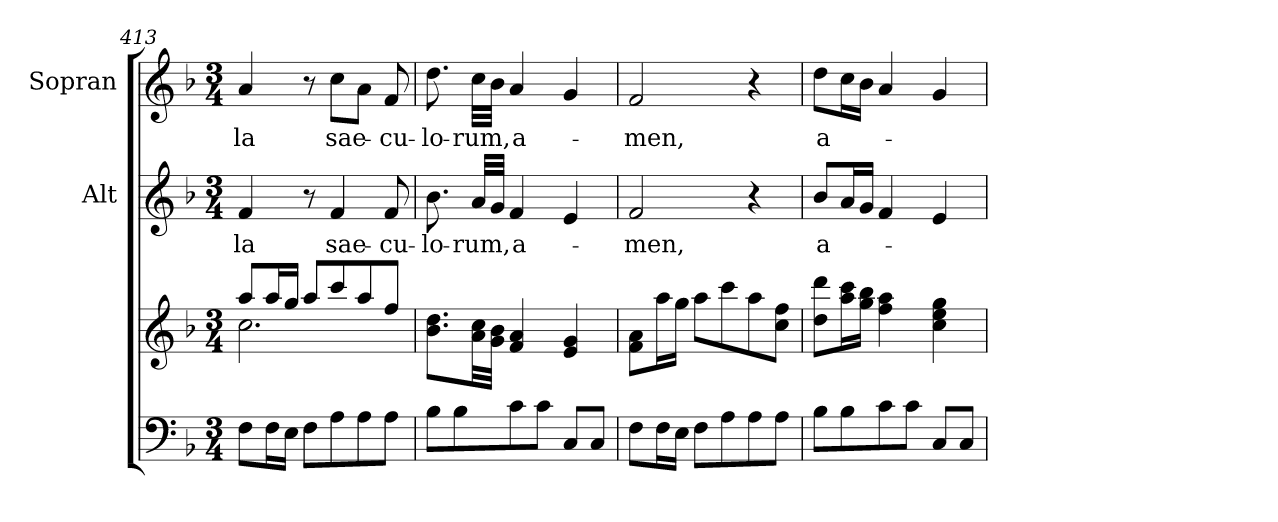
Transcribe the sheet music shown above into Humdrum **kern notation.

**kern	**kern	**kern	**text	**kern	**text
*part3	*part3	*part2	*part2	*part1	*part1
*staff4	*staff3	*staff2	*staff2	*staff1	*staff1
*	*	*I"Alt	*	*I"Sopran	*
*	*	*I'A.	*	*I'S.	*
*clefF4	*clefG2	*clefG2	*	*clefG2	*
*k[b-]	*k[b-]	*k[b-]	*	*k[b-]	*
*F:	*F:	*F:	*	*F:	*
*M3/4	*M3/4	*M3/4	*	*M3/4	*
=413	=413	=413	=413	=413	=413
*	*^	*	*	*	*
!	!	!	!	!LO:LY:b	!	!LO:LY:b
8F\L	8aa/L	2.cc\	4f/	-la	4a/	-la
16F\L	16aa/L	.	.	.	.	.
16E\JJ	16gg/JJ	.	.	.	.	.
8F\L	8aa/L	.	8r	.	8r	.
!	!	!	!	!LO:LY:b	!	!LO:LY:b
8A\	8ccc/	.	4f/	sae-	8cc\L	sae-
8A\	8aa/	.	.	.	8a\J	.
!	!	!	!	!LO:LY:b	!	!LO:LY:b
8A\J	8ff/J	.	8f/	-cu-	8f/	-cu-
*	*v	*v	*	*	*	*
!!LO:LB:g=z
=414	=414	=414	=414	=414	=414
!	!	!	!LO:LY:b	!	!LO:LY:b
8B-\L	8.b-\ 8.dd\L	8.b-\	-lo-	8.dd\	-lo-
8B-\	.	.	.	.	.
!	!	!	!LO:LY:b	!	!LO:LY:b
.	32a\ 32cc\LL	32a/LLL	-rum,	32cc\LLL	-rum,
.	32g\ 32b-\JJJ	32g/JJJ	.	32b-\JJJ	.
!	!	!	!LO:LY:b	!	!LO:LY:b
8c\	4f/ 4a/	4f/	a-	4a/	a-
8c\J	.	.	.	.	.
8C/L	4e/ 4g/	4e/	.	4g/	.
8C/J	.	.	.	.	.
=415	=415	=415	=415	=415	=415
!	!	!	!LO:LY:b	!	!LO:LY:b
8F\L	8f\ 8a\L	2f/	-men,	2f/	-men,
16F\L	16aa\L	.	.	.	.
16E\JJ	16gg\JJ	.	.	.	.
8F\L	8aa\L	.	.	.	.
8A\	8ccc\	.	.	.	.
8A\	8aa\	4r	.	4r	.
8A\J	8cc\ 8ff\J	.	.	.	.
=416	=416	=416	=416	=416	=416
!	!	!	!LO:LY:b	!	!LO:LY:b
8B-\L	8dd\ 8ddd\L	8b-/L	a-	8dd\L	a-
8B-\	16aa\ 16ccc\L	16a/L	.	16cc\L	.
.	16gg\ 16bb-\JJ	16g/JJ	.	16b-\JJ	.
8c\	4ff\ 4aa\	4f/	.	4a/	.
8c\J	.	.	.	.	.
8C/L	4cc\ 4ee\ 4gg\	4e/	.	4g/	.
8C/J	.	.	.	.	.
=	=	=	=	=	=
*-	*-	*-	*-	*-	*-
